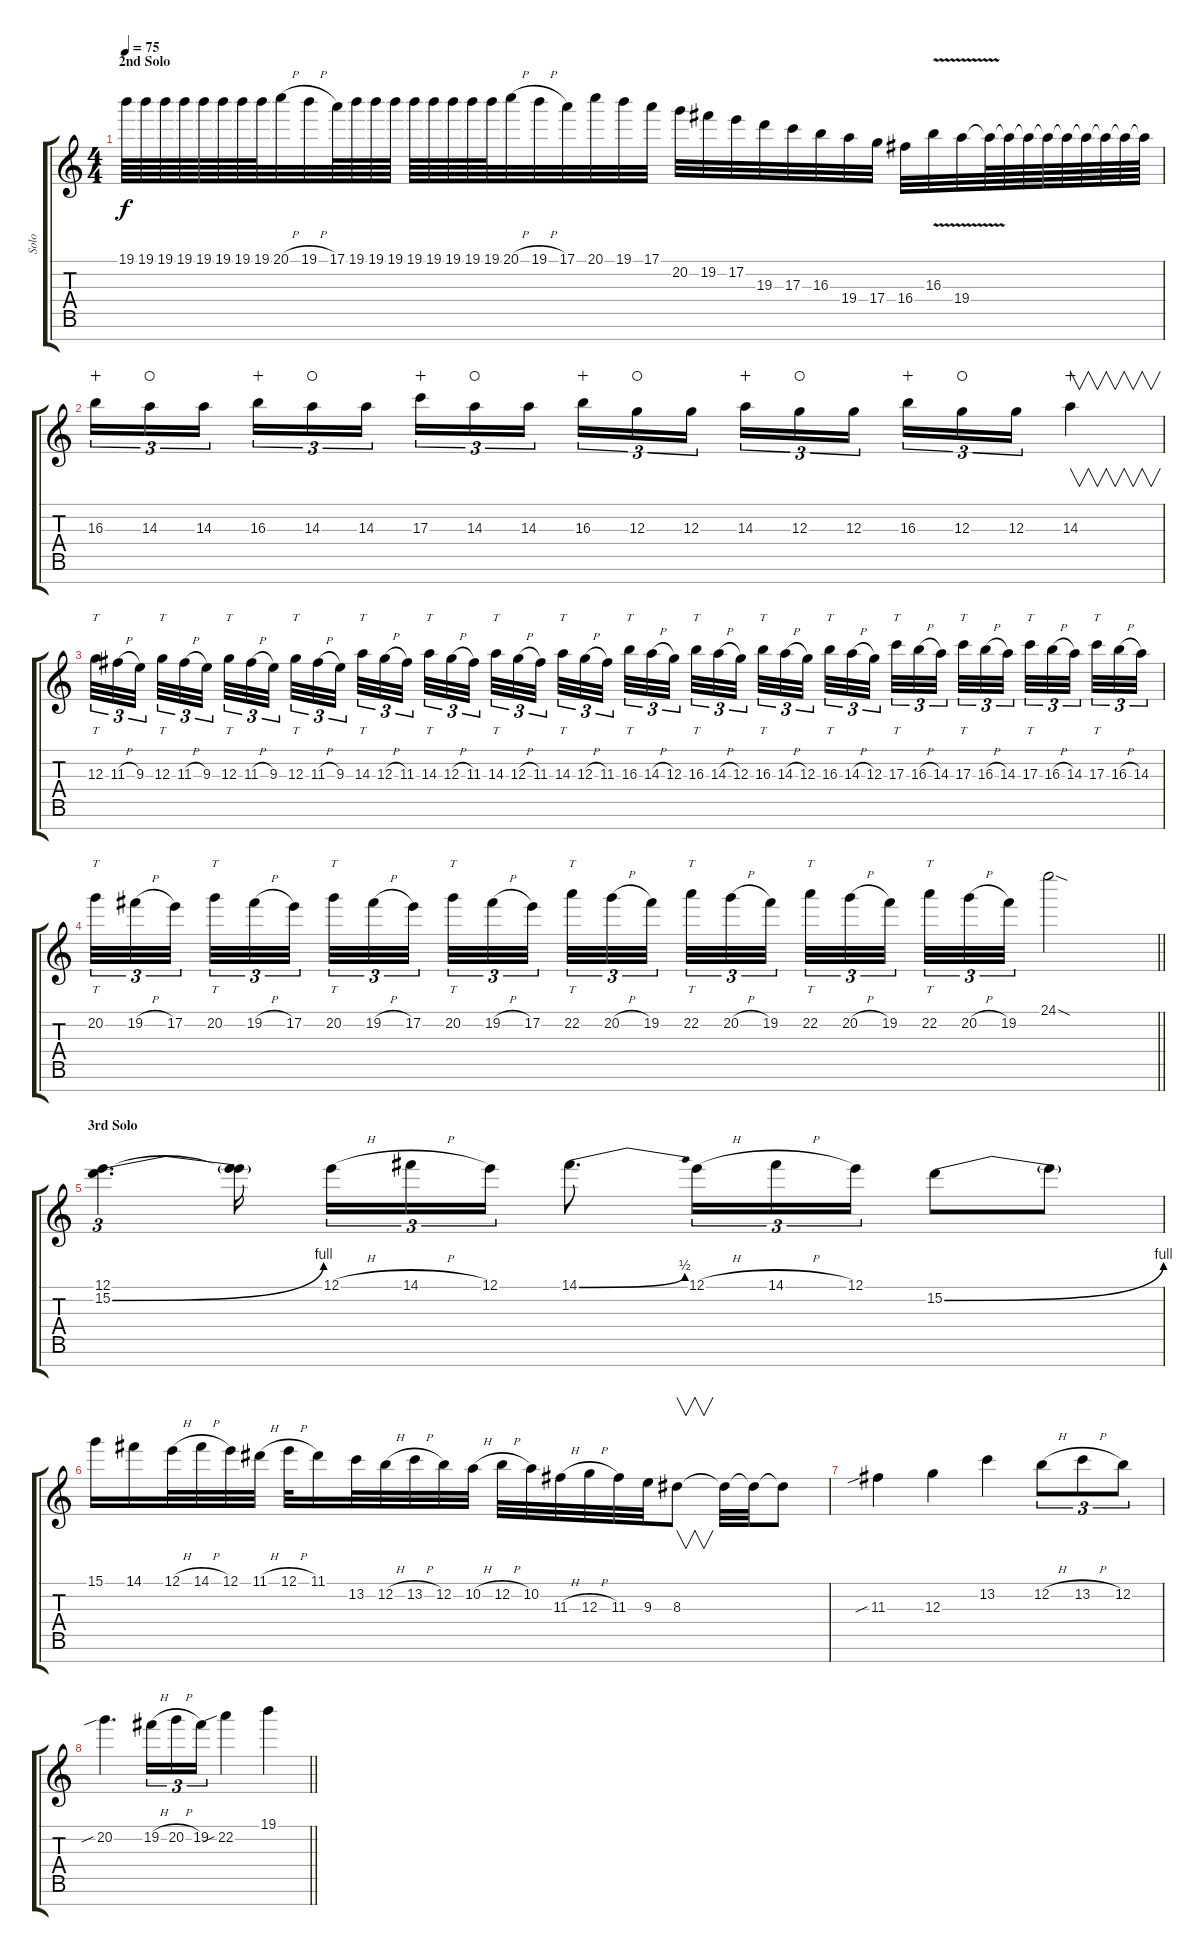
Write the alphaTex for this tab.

\track ("Solo" "Solo") {instrument distortionguitar}
\staff {score tabs}
\tuning (E4 B3 G3 D3 A2 E2 B1) {hide}
\ts (4 4)
\section ("" "2nd Solo")
\tempo 75
\clef g2
\ks c
19.1.64{dy f} 19.1.64 19.1.64 19.1.64 19.1.64 19.1.64 19.1.64 19.1.64 20.1{h}.32 19.1{h}.32 17.1.64 19.1.64 19.1.64 19.1.64 19.1.64 19.1.64 19.1.64 19.1.64 19.1.64 20.1{h}.32 19.1{h}.32 17.1.32 20.1.32 19.1.32 17.1.32 20.2.32 19.2.32 17.2.32 19.3.32 17.3.32 16.3.32 19.4.32 17.4.32 16.4.32 16.3{v}.32 19.4{v}.32 19.4{t}.64 19.4{t}.64 19.4{t}.64 19.4{t}.64 19.4{t}.64 19.4{t}.64 19.4{t}.64 19.4{t}.64 19.4{t}.64 |
16.3.16{tu (3 2) wahc} 14.3.16{tu (3 2) waho} 14.3.16{tu (3 2) beam splitsecondary} 16.3.16{tu (3 2) wahc} 14.3.16{tu (3 2) waho} 14.3.16{tu (3 2)} 17.3.16{tu (3 2) wahc} 14.3.16{tu (3 2) waho} 14.3.16{tu (3 2) beam splitsecondary} 16.3.16{tu (3 2) wahc} 12.3.16{tu (3 2) waho} 12.3.16{tu (3 2)} 14.3.16{tu (3 2) wahc} 12.3.16{tu (3 2) waho} 12.3.16{tu (3 2) beam splitsecondary} 16.3.16{tu (3 2) wahc} 12.3.16{tu (3 2) waho} 12.3.16{tu (3 2)} 14.3.4{v wahc} |
12.3.32{tt tu (3 2)} 11.3{h}.32{tu (3 2)} 9.3.32{tu (3 2) beam splitsecondary} 12.3.32{tt tu (3 2)} 11.3{h}.32{tu (3 2)} 9.3.32{tu (3 2) beam splitsecondary} 12.3.32{tt tu (3 2)} 11.3{h}.32{tu (3 2)} 9.3.32{tu (3 2) beam splitsecondary} 12.3.32{tt tu (3 2)} 11.3{h}.32{tu (3 2)} 9.3.32{tu (3 2)} 14.3.32{tt tu (3 2)} 12.3{h}.32{tu (3 2)} 11.3.32{tu (3 2) beam splitsecondary} 14.3.32{tt tu (3 2)} 12.3{h}.32{tu (3 2)} 11.3.32{tu (3 2) beam splitsecondary} 14.3.32{tt tu (3 2)} 12.3{h}.32{tu (3 2)} 11.3.32{tu (3 2) beam splitsecondary} 14.3.32{tt tu (3 2)} 12.3{h}.32{tu (3 2)} 11.3.32{tu (3 2)} 16.3.32{tt tu (3 2)} 14.3{h}.32{tu (3 2)} 12.3.32{tu (3 2) beam splitsecondary} 16.3.32{tt tu (3 2)} 14.3{h}.32{tu (3 2)} 12.3.32{tu (3 2) beam splitsecondary} 16.3.32{tt tu (3 2)} 14.3{h}.32{tu (3 2)} 12.3.32{tu (3 2) beam splitsecondary} 16.3.32{tt tu (3 2)} 14.3{h}.32{tu (3 2)} 12.3.32{tu (3 2)} 17.3.32{tt tu (3 2)} 16.3{h}.32{tu (3 2)} 14.3.32{tu (3 2) beam splitsecondary} 17.3.32{tt tu (3 2)} 16.3{h}.32{tu (3 2)} 14.3.32{tu (3 2) beam splitsecondary} 17.3.32{tt tu (3 2)} 16.3{h}.32{tu (3 2)} 14.3.32{tu (3 2) beam splitsecondary} 17.3.32{tt tu (3 2)} 16.3{h}.32{tu (3 2)} 14.3.32{tu (3 2)} |
\barLineRight lightlight
20.2.32{tt tu (3 2)} 19.2{h}.32{tu (3 2)} 17.2.32{tu (3 2) beam splitsecondary} 20.2.32{tt tu (3 2)} 19.2{h}.32{tu (3 2)} 17.2.32{tu (3 2) beam splitsecondary} 20.2.32{tt tu (3 2)} 19.2{h}.32{tu (3 2)} 17.2.32{tu (3 2) beam splitsecondary} 20.2.32{tt tu (3 2)} 19.2{h}.32{tu (3 2)} 17.2.32{tu (3 2)} 22.2.32{tt tu (3 2)} 20.2{h}.32{tu (3 2)} 19.2.32{tu (3 2) beam splitsecondary} 22.2.32{tt tu (3 2)} 20.2{h}.32{tu (3 2)} 19.2.32{tu (3 2) beam splitsecondary} 22.2.32{tt tu (3 2)} 20.2{h}.32{tu (3 2)} 19.2.32{tu (3 2) beam splitsecondary} 22.2.32{tt tu (3 2)} 20.2{h}.32{tu (3 2)} 19.2.32{tu (3 2)} 24.1{sod}.2 |
\section ("" "3rd Solo")
(12.1 15.2{be (bend 0 0 60 4)}).4{d tu (3 2)} (12.1{t} 15.2{t}).16{beam splitsecondary} 12.1{h}.16{tu (3 2)} 14.1{h}.16{tu (3 2)} 12.1.16{tu (3 2)} 14.1{be (bend 0 0 60 2)}.8{d} 12.1{h}.16{tu (3 2)} 14.1{h}.16{tu (3 2)} 12.1.16{tu (3 2)} 15.2{be (bend 0 0 60 4)}.8 15.2{t}.8 |
15.1.16 14.1.16 12.1{h}.32 14.1{h}.32 12.1.32 11.1{h}.32 12.1{h}.32 11.1.16 13.2.32 12.2{h}.32 13.2{h}.32 12.2.32 10.2{h}.32 12.2{h}.32 10.2.32 11.3{h}.32 12.3{h}.32 11.3.32 9.3.32 8.3.8{v} 8.3{t}.32 8.3{t}.32 8.3{t}.8 |
11.3{sib}.4 12.3.4 13.2.4 12.2{h}.8{tu (3 2)} 13.2{h}.8{tu (3 2)} 12.2.8{tu (3 2)} |
\barLineRight lightlight
20.2{sib}.4{d} 19.2{h}.16{tu (3 2)} 20.2{h}.16{tu (3 2)} 19.2.16{tu (3 2)} 22.2{sib}.4 19.1.4
